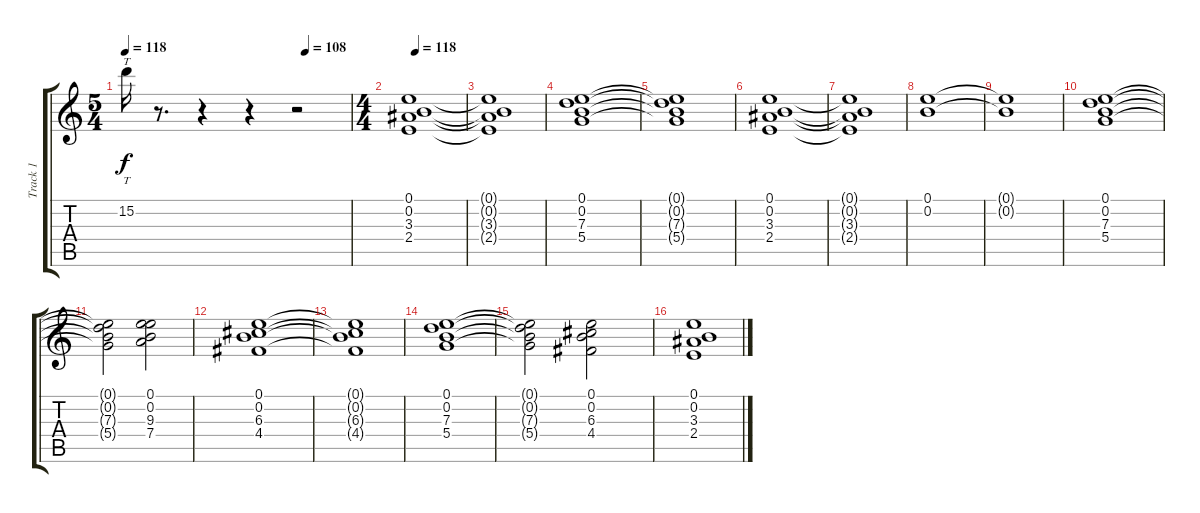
\track ("Track 1" "Track 1") {instrument overdrivenguitar}
\staff {score tabs}
\tuning (E4 B3 G3 D3 A2 E2) {hide}
\ts (5 4)
\tempo 118
\tempo (108 0.8)
\clef g2
\ks c
15.2.16{tt dy f} r.8{d} r.4 r.4 r.2 |
\ts (4 4)
\tempo 118
(0.1 0.2 3.3 2.4).1{instrument overdrivenguitar} |
(0.1{t} 0.2{t} 3.3{t} 2.4{t}).1 |
(0.1 0.2 7.3 5.4).1 |
(0.1{t} 0.2{t} 7.3{t} 5.4{t}).1 |
(0.1 0.2 3.3 2.4).1 |
(0.1{t} 0.2{t} 3.3{t} 2.4{t}).1 |
(0.1 0.2).1 |
(0.1{t} 0.2{t}).1 |
(0.1 0.2 7.3 5.4).1 |
(0.1{t} 0.2{t} 7.3{t} 5.4{t}).2 (0.1 0.2 9.3 7.4).2 |
(0.1 0.2 6.3 4.4).1 |
(0.1{t} 0.2{t} 6.3{t} 4.4{t}).1 |
(0.1 0.2 7.3 5.4).1 |
(0.1{t} 0.2{t} 7.3{t} 5.4{t}).2 (0.1 0.2 6.3 4.4).2 |
(0.1 0.2 3.3 2.4).1
